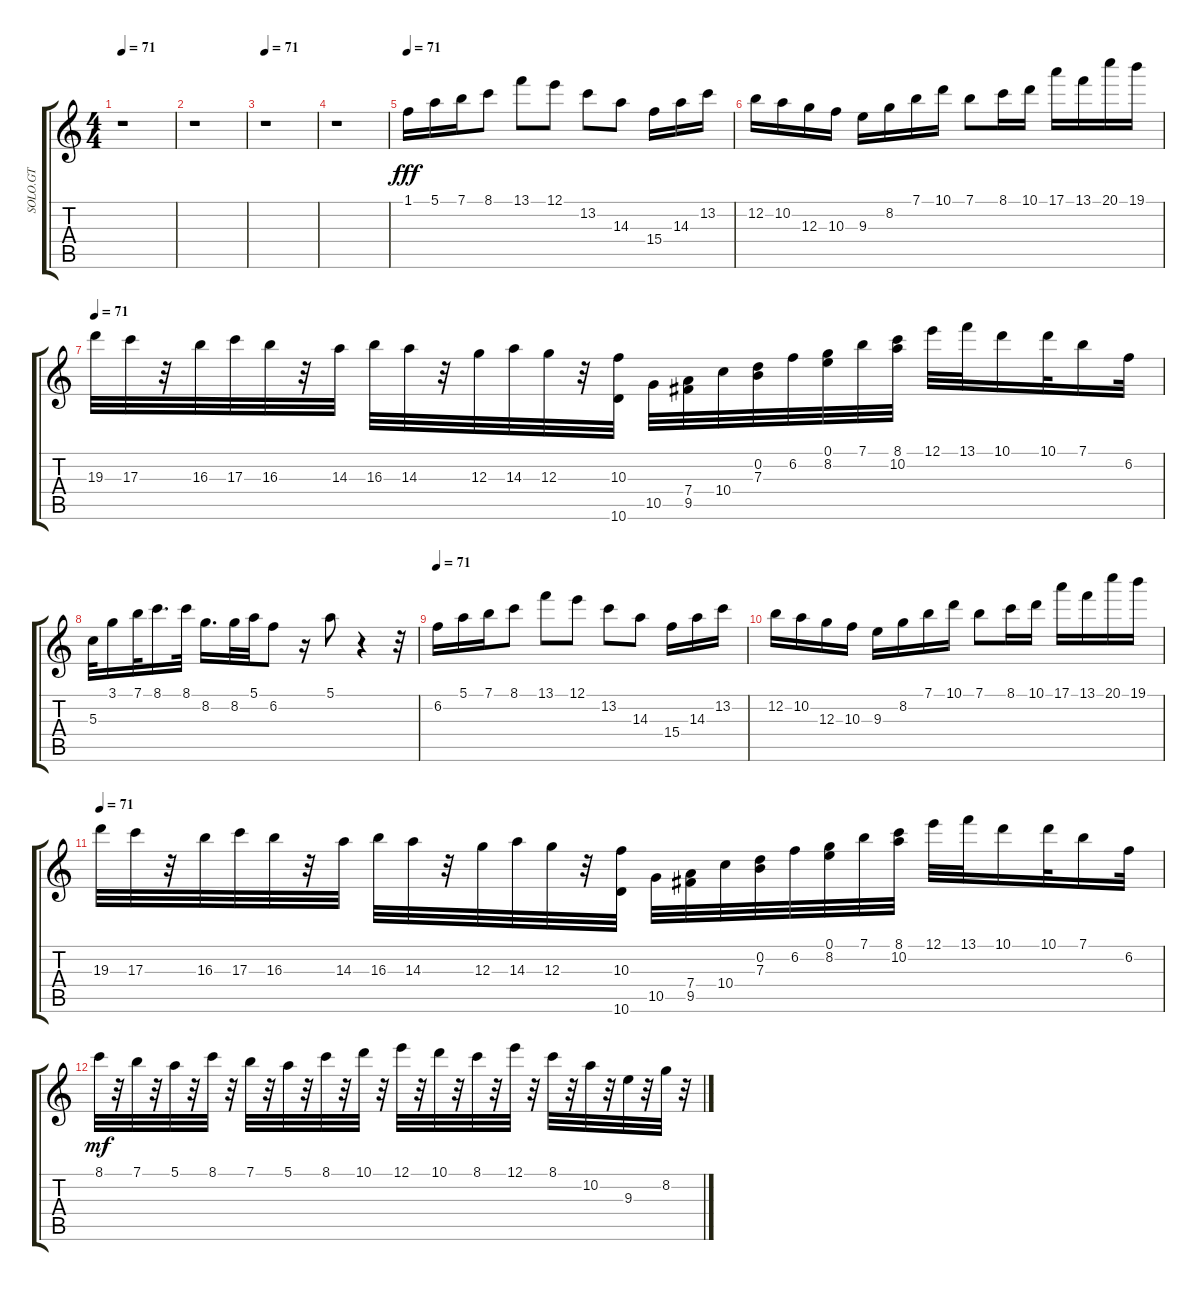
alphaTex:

\track ("SOLO.GT" "SOLO.GT") {instrument overdrivenguitar}
\staff {score tabs}
\tuning (E4 B3 G3 D3 A2 E2) {hide}
\ts (4 4)
\tempo 71
\clef g2
\ks c
r.1{dy f} |
r.1 |
\tempo 71
r.1 |
r.1 |
\tempo 71
1.1.16{dy fff volume 15 instrument overdrivenguitar} 5.1.16 7.1.16 8.1.8 13.1.8{volume 15} 12.1.8 13.2.8 14.3.8{volume 15} 15.4.16{volume 15} 14.3.16 13.2.16{volume 15} |
12.2.16 10.2.16 12.3.16 10.3.16{volume 14} 9.3.16 8.2.16 7.1.16 10.1.16 7.1.8{volume 14} 8.1.16{volume 14} 10.1.16 17.1.16 13.1.16{volume 14} 20.1.16 19.1.16 |
\tempo 71
19.3.32 17.3.32 r.32 16.3.32{volume 14} 17.3.32 16.3.32 r.32 14.3.32 16.3.32{volume 14} 14.3.32 r.32 12.3.32 14.3.32{volume 14} 12.3.32 r.32 (10.3 10.6).32 10.5.32{volume 14} (7.4 9.5).32 10.4.32 (0.2 7.3).32 6.2.32 (0.1 8.2).32 7.1.32 (8.1 10.2).32 12.1.32 13.1.32 10.1.16{volume 13} 10.1.32 7.1.16 6.2.32 |
5.3.32 3.1.16 7.1.32{volume 13} 8.1.16{d} 8.1.32 8.2.16{d volume 13} 8.2.32 5.1.32 6.2.8{volume 13} r.16 5.1.8{volume 13} r.4 r.32 |
\tempo 71
6.2.16{volume 12 instrument overdrivenguitar} 5.1.16{volume 12} 7.1.16{volume 12} 8.1.8 13.1.8{volume 12} 12.1.8{volume 12} 13.2.8{volume 12} 14.3.8{volume 12} 15.4.16{volume 12} 14.3.16{volume 11} 13.2.16{volume 11} |
12.2.16 10.2.16{volume 11} 12.3.16{volume 11} 10.3.16{volume 11} 9.3.16{volume 11} 8.2.16{volume 11} 7.1.16{volume 10} 10.1.16{volume 10} 7.1.8{volume 10} 8.1.16{volume 10} 10.1.16{volume 10} 17.1.16{volume 10} 13.1.16{volume 10} 20.1.16 19.1.16{volume 9} |
\tempo 71
19.3.32{volume 9} 17.3.32{volume 9} r.32 16.3.32{volume 9} 17.3.32{volume 9} 16.3.32 r.32 14.3.32{volume 8} 16.3.32{volume 8} 14.3.32{volume 8} r.32 12.3.32{volume 8} 14.3.32{volume 8} 12.3.32 r.32 (10.3 10.6).32{volume 8} 10.5.32{volume 7} (7.4 9.5).32 10.4.32{volume 7} (0.2 7.3).32 6.2.32{volume 6} (0.1 8.2).32 7.1.32{volume 6} (8.1 10.2).32 12.1.32{volume 6} 13.1.32{volume 5} 10.1.16{volume 4} 10.1.32{volume 4} 7.1.16{volume 3} 6.2.32{volume 2} |
8.1.32{dy mf} r.32 7.1.32{volume 0} r.32 5.1.32{volume 0} r.32 8.1.32 r.32 7.1.32 r.32 5.1.32 r.32 8.1.32 r.32 10.1.32{txt ""} r.32 12.1.32 r.32 10.1.32 r.32 8.1.32 r.32 12.1.32 r.32 8.1.32 r.32 10.2.32 r.32 9.3.32 r.32 8.2.32 r.32
